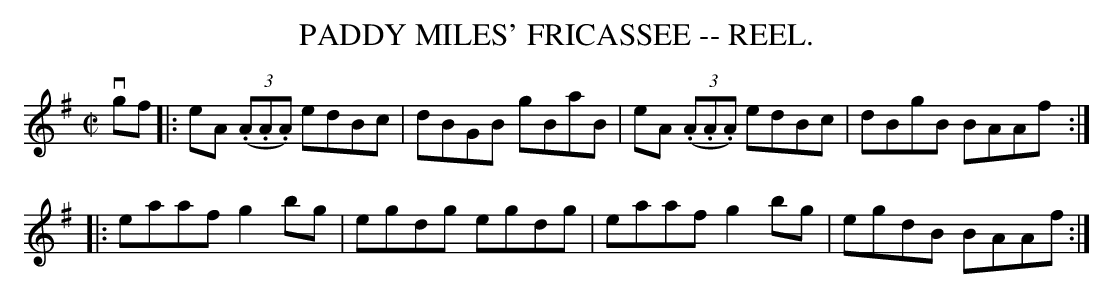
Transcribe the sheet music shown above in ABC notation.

X:1
T:PADDY MILES' FRICASSEE -- REEL.
M:C|
L:1/8
K:G
vgf|:eA ((3.A.A.A) edBc|dBGB gBaB|eA ((3.A.A.A) edBc|dBgB BAAf:|
|:eaaf g2 bg|egdg egdg|eaaf g2 bg|egdB BAAf:|
